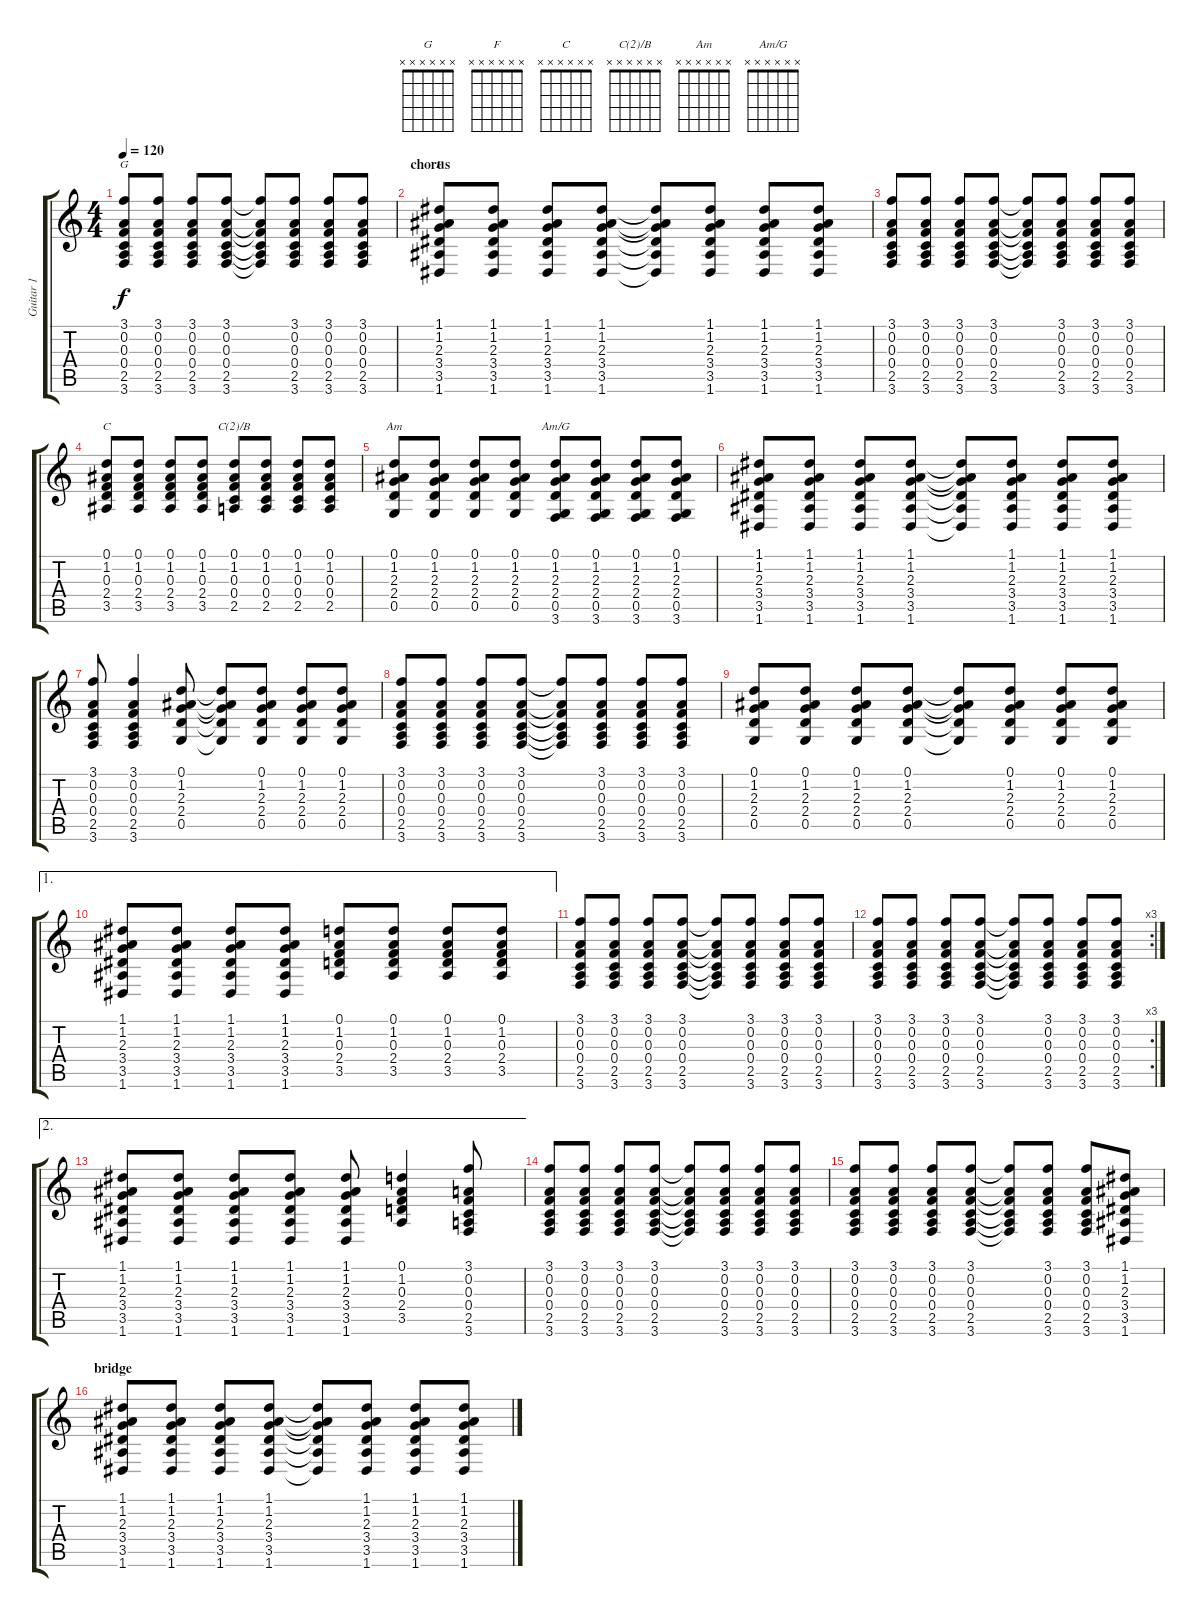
\track ("Guitar 1" "Guitar 1") {instrument acousticguitarsteel}
\staff {score tabs}
\tuning (D4 A3 F3 C3 G2 D2) {hide}
\chord ("G" x x x x x x) {firstfret 0}
\chord ("F" x x x x x x) {firstfret 0}
\chord ("C" x x x x x x) {firstfret 0}
\chord ("C(2)/B" x x x x x x) {firstfret 0}
\chord ("Am" x x x x x x) {firstfret 0}
\chord ("Am/G" x x x x x x) {firstfret 0}
\ts (4 4)
\tempo 120
\clef g2
\ks c
(3.1 0.2 0.3 0.4 2.5 3.6).8{ch "G" dy f} (3.1 0.2 0.3 0.4 2.5 3.6).8 (3.1 0.2 0.3 0.4 2.5 3.6).8 (3.1 0.2 0.3 0.4 2.5 3.6).8 (3.1{t} 0.2{t} 0.3{t} 0.4{t} 2.5{t} 3.6{t}).8 (3.1 0.2 0.3 0.4 2.5 3.6).8 (3.1 0.2 0.3 0.4 2.5 3.6).8 (3.1 0.2 0.3 0.4 2.5 3.6).8 |
\section ("" "chorus")
(1.1 1.2 2.3 3.4 3.5 1.6).8{ch "F"} (1.1 1.2 2.3 3.4 3.5 1.6).8 (1.1 1.2 2.3 3.4 3.5 1.6).8 (1.1 1.2 2.3 3.4 3.5 1.6).8 (1.1{t} 1.2{t} 2.3{t} 3.4{t} 3.5{t} 1.6{t}).8 (1.1 1.2 2.3 3.4 3.5 1.6).8 (1.1 1.2 2.3 3.4 3.5 1.6).8 (1.1 1.2 2.3 3.4 3.5 1.6).8 |
(3.1 0.2 0.3 0.4 2.5 3.6).8 (3.1 0.2 0.3 0.4 2.5 3.6).8 (3.1 0.2 0.3 0.4 2.5 3.6).8 (3.1 0.2 0.3 0.4 2.5 3.6).8 (3.1{t} 0.2{t} 0.3{t} 0.4{t} 2.5{t} 3.6{t}).8 (3.1 0.2 0.3 0.4 2.5 3.6).8 (3.1 0.2 0.3 0.4 2.5 3.6).8 (3.1 0.2 0.3 0.4 2.5 3.6).8 |
(0.1 1.2 0.3 2.4 3.5).8{ch "C"} (0.1 1.2 0.3 2.4 3.5).8 (0.1 1.2 0.3 2.4 3.5).8 (0.1 1.2 0.3 2.4 3.5).8 (0.1 1.2 0.3 0.4 2.5).8{ch "C(2)/B"} (0.1 1.2 0.3 0.4 2.5).8 (0.1 1.2 0.3 0.4 2.5).8 (0.1 1.2 0.3 0.4 2.5).8 |
(0.1 1.2 2.3 2.4 0.5).8{ch "Am"} (0.1 1.2 2.3 2.4 0.5).8 (0.1 1.2 2.3 2.4 0.5).8 (0.1 1.2 2.3 2.4 0.5).8 (0.1 1.2 2.3 2.4 0.5 3.6).8{ch "Am/G"} (0.1 1.2 2.3 2.4 0.5 3.6).8 (0.1 1.2 2.3 2.4 0.5 3.6).8 (0.1 1.2 2.3 2.4 0.5 3.6).8 |
(1.1 1.2 2.3 3.4 3.5 1.6).8 (1.1 1.2 2.3 3.4 3.5 1.6).8 (1.1 1.2 2.3 3.4 3.5 1.6).8 (1.1 1.2 2.3 3.4 3.5 1.6).8 (1.1{t} 1.2{t} 2.3{t} 3.4{t} 3.5{t} 1.6{t}).8 (1.1 1.2 2.3 3.4 3.5 1.6).8 (1.1 1.2 2.3 3.4 3.5 1.6).8 (1.1 1.2 2.3 3.4 3.5 1.6).8 |
(3.1 0.2 0.3 0.4 2.5 3.6).8 (3.1 0.2 0.3 0.4 2.5 3.6).4 (0.1 1.2 2.3 2.4 0.5).8 (0.1{t} 1.2{t} 2.3{t} 2.4{t} 0.5{t}).8 (0.1 1.2 2.3 2.4 0.5).8 (0.1 1.2 2.3 2.4 0.5).8 (0.1 1.2 2.3 2.4 0.5).8 |
(3.1 0.2 0.3 0.4 2.5 3.6).8 (3.1 0.2 0.3 0.4 2.5 3.6).8 (3.1 0.2 0.3 0.4 2.5 3.6).8 (3.1 0.2 0.3 0.4 2.5 3.6).8 (3.1{t} 0.2{t} 0.3{t} 0.4{t} 2.5{t} 3.6{t}).8 (3.1 0.2 0.3 0.4 2.5 3.6).8 (3.1 0.2 0.3 0.4 2.5 3.6).8 (3.1 0.2 0.3 0.4 2.5 3.6).8 |
(0.1 1.2 2.3 2.4 0.5).8 (0.1 1.2 2.3 2.4 0.5).8 (0.1 1.2 2.3 2.4 0.5).8 (0.1 1.2 2.3 2.4 0.5).8 (0.1{t} 1.2{t} 2.3{t} 2.4{t} 0.5{t}).8 (0.1 1.2 2.3 2.4 0.5).8 (0.1 1.2 2.3 2.4 0.5).8 (0.1 1.2 2.3 2.4 0.5).8 |
\ae 1
(1.1 1.2 2.3 3.4 3.5 1.6).8 (1.1 1.2 2.3 3.4 3.5 1.6).8 (1.1 1.2 2.3 3.4 3.5 1.6).8 (1.1 1.2 2.3 3.4 3.5 1.6).8 (0.1 1.2 0.3 2.4 3.5).8 (0.1 1.2 0.3 2.4 3.5).8 (0.1 1.2 0.3 2.4 3.5).8 (0.1 1.2 0.3 2.4 3.5).8 |
(3.1 0.2 0.3 0.4 2.5 3.6).8 (3.1 0.2 0.3 0.4 2.5 3.6).8 (3.1 0.2 0.3 0.4 2.5 3.6).8 (3.1 0.2 0.3 0.4 2.5 3.6).8 (3.1{t} 0.2{t} 0.3{t} 0.4{t} 2.5{t} 3.6{t}).8 (3.1 0.2 0.3 0.4 2.5 3.6).8 (3.1 0.2 0.3 0.4 2.5 3.6).8 (3.1 0.2 0.3 0.4 2.5 3.6).8 |
\rc 3
(3.1 0.2 0.3 0.4 2.5 3.6).8 (3.1 0.2 0.3 0.4 2.5 3.6).8 (3.1 0.2 0.3 0.4 2.5 3.6).8 (3.1 0.2 0.3 0.4 2.5 3.6).8 (3.1{t} 0.2{t} 0.3{t} 0.4{t} 2.5{t} 3.6{t}).8 (3.1 0.2 0.3 0.4 2.5 3.6).8 (3.1 0.2 0.3 0.4 2.5 3.6).8 (3.1 0.2 0.3 0.4 2.5 3.6).8 |
\ae 2
(1.1 1.2 2.3 3.4 3.5 1.6).8 (1.1 1.2 2.3 3.4 3.5 1.6).8 (1.1 1.2 2.3 3.4 3.5 1.6).8 (1.1 1.2 2.3 3.4 3.5 1.6).8 (1.1 1.2 2.3 3.4 3.5 1.6).8 (0.1 1.2 0.3 2.4 3.5).4 (3.1 0.2 0.3 0.4 2.5 3.6).8 |
(3.1 0.2 0.3 0.4 2.5 3.6).8 (3.1 0.2 0.3 0.4 2.5 3.6).8 (3.1 0.2 0.3 0.4 2.5 3.6).8 (3.1 0.2 0.3 0.4 2.5 3.6).8 (3.1{t} 0.2{t} 0.3{t} 0.4{t} 2.5{t} 3.6{t}).8 (3.1 0.2 0.3 0.4 2.5 3.6).8 (3.1 0.2 0.3 0.4 2.5 3.6).8 (3.1 0.2 0.3 0.4 2.5 3.6).8 |
(3.1 0.2 0.3 0.4 2.5 3.6).8 (3.1 0.2 0.3 0.4 2.5 3.6).8 (3.1 0.2 0.3 0.4 2.5 3.6).8 (3.1 0.2 0.3 0.4 2.5 3.6).8 (3.1{t} 0.2{t} 0.3{t} 0.4{t} 2.5{t} 3.6{t}).8 (3.1 0.2 0.3 0.4 2.5 3.6).8 (3.1 0.2 0.3 0.4 2.5 3.6).8 (1.1 1.2 2.3 3.4 3.5 1.6).8 |
\section ("" "bridge")
(1.1 1.2 2.3 3.4 3.5 1.6).8 (1.1 1.2 2.3 3.4 3.5 1.6).8 (1.1 1.2 2.3 3.4 3.5 1.6).8 (1.1 1.2 2.3 3.4 3.5 1.6).8 (1.1{t} 1.2{t} 2.3{t} 3.4{t} 3.5{t} 1.6{t}).8 (1.1 1.2 2.3 3.4 3.5 1.6).8 (1.1 1.2 2.3 3.4 3.5 1.6).8 (1.1 1.2 2.3 3.4 3.5 1.6).8
